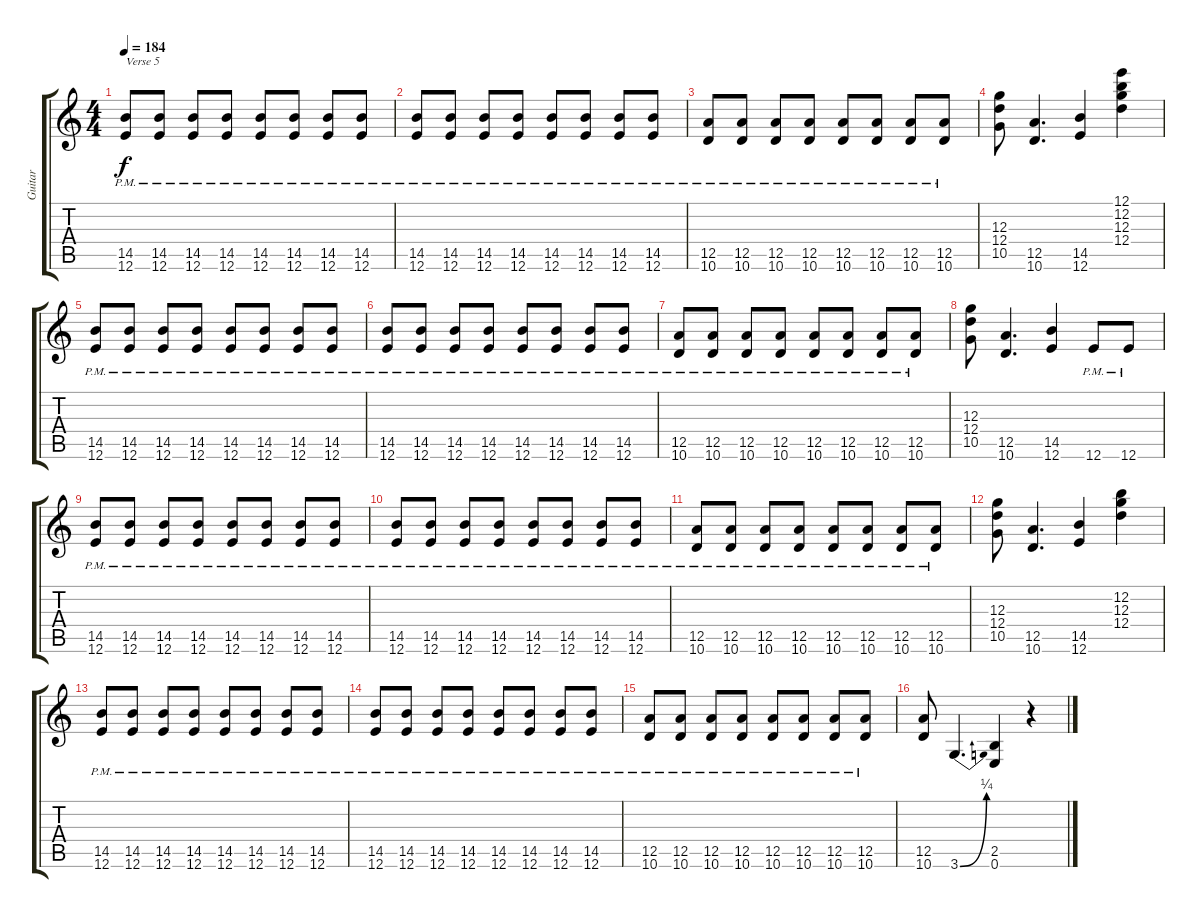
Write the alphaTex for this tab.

\track ("Guitar" "Guitar") {instrument distortionguitar}
\staff {score tabs}
\tuning (E4 B3 G3 D3 A2 E2) {hide}
\ts (4 4)
\tempo 184
\clef g2
\ks c
(14.5{pm} 12.6).8{txt "Verse 5" dy f} (14.5{pm} 12.6).8 (14.5{pm} 12.6).8 (14.5{pm} 12.6).8 (14.5{pm} 12.6).8 (14.5{pm} 12.6).8 (14.5{pm} 12.6).8 (14.5{pm} 12.6).8 |
(14.5{pm} 12.6).8 (14.5{pm} 12.6).8 (14.5{pm} 12.6).8 (14.5{pm} 12.6).8 (14.5{pm} 12.6).8 (14.5{pm} 12.6).8 (14.5{pm} 12.6).8 (14.5{pm} 12.6).8 |
(12.5{pm} 10.6).8 (12.5{pm} 10.6).8 (12.5{pm} 10.6).8 (12.5{pm} 10.6).8 (12.5{pm} 10.6).8 (12.5{pm} 10.6).8 (12.5{pm} 10.6).8 (12.5{pm} 10.6).8 |
(12.3 12.4 10.5).8 (12.5 10.6).4{d} (14.5 12.6).4 (12.1 12.2 12.3 12.4).4 |
(14.5{pm} 12.6).8 (14.5{pm} 12.6).8 (14.5{pm} 12.6).8 (14.5{pm} 12.6).8 (14.5{pm} 12.6).8 (14.5{pm} 12.6).8 (14.5{pm} 12.6).8 (14.5{pm} 12.6).8 |
(14.5{pm} 12.6).8 (14.5{pm} 12.6).8 (14.5{pm} 12.6).8 (14.5{pm} 12.6).8 (14.5{pm} 12.6).8 (14.5{pm} 12.6).8 (14.5{pm} 12.6).8 (14.5{pm} 12.6).8 |
(12.5{pm} 10.6).8 (12.5{pm} 10.6).8 (12.5{pm} 10.6).8 (12.5{pm} 10.6).8 (12.5{pm} 10.6).8 (12.5{pm} 10.6).8 (12.5{pm} 10.6).8 (12.5{pm} 10.6).8 |
(12.3 12.4 10.5).8 (12.5 10.6).4{d} (14.5 12.6).4 12.6{pm}.8 12.6{pm}.8 |
(14.5{pm} 12.6).8 (14.5{pm} 12.6).8 (14.5{pm} 12.6).8 (14.5{pm} 12.6).8 (14.5{pm} 12.6).8 (14.5{pm} 12.6).8 (14.5{pm} 12.6).8 (14.5{pm} 12.6).8 |
(14.5{pm} 12.6).8 (14.5{pm} 12.6).8 (14.5{pm} 12.6).8 (14.5{pm} 12.6).8 (14.5{pm} 12.6).8 (14.5{pm} 12.6).8 (14.5{pm} 12.6).8 (14.5{pm} 12.6).8 |
(12.5{pm} 10.6).8 (12.5{pm} 10.6).8 (12.5{pm} 10.6).8 (12.5{pm} 10.6).8 (12.5{pm} 10.6).8 (12.5{pm} 10.6).8 (12.5{pm} 10.6).8 (12.5{pm} 10.6).8 |
(12.3 12.4 10.5).8 (12.5 10.6).4{d} (14.5 12.6).4 (12.2 12.3 12.4).4 |
(14.5{pm} 12.6).8 (14.5{pm} 12.6).8 (14.5{pm} 12.6).8 (14.5{pm} 12.6).8 (14.5{pm} 12.6).8 (14.5{pm} 12.6).8 (14.5{pm} 12.6).8 (14.5{pm} 12.6).8 |
(14.5{pm} 12.6).8 (14.5{pm} 12.6).8 (14.5{pm} 12.6).8 (14.5{pm} 12.6).8 (14.5{pm} 12.6).8 (14.5{pm} 12.6).8 (14.5{pm} 12.6).8 (14.5{pm} 12.6).8 |
(12.5{pm} 10.6).8 (12.5{pm} 10.6).8 (12.5{pm} 10.6).8 (12.5{pm} 10.6).8 (12.5{pm} 10.6).8 (12.5{pm} 10.6).8 (12.5{pm} 10.6).8 (12.5{pm} 10.6).8 |
(12.5 10.6).8 3.6{be (bend 0 0 60 1)}.4{d} (2.5 0.6).4 r.4
